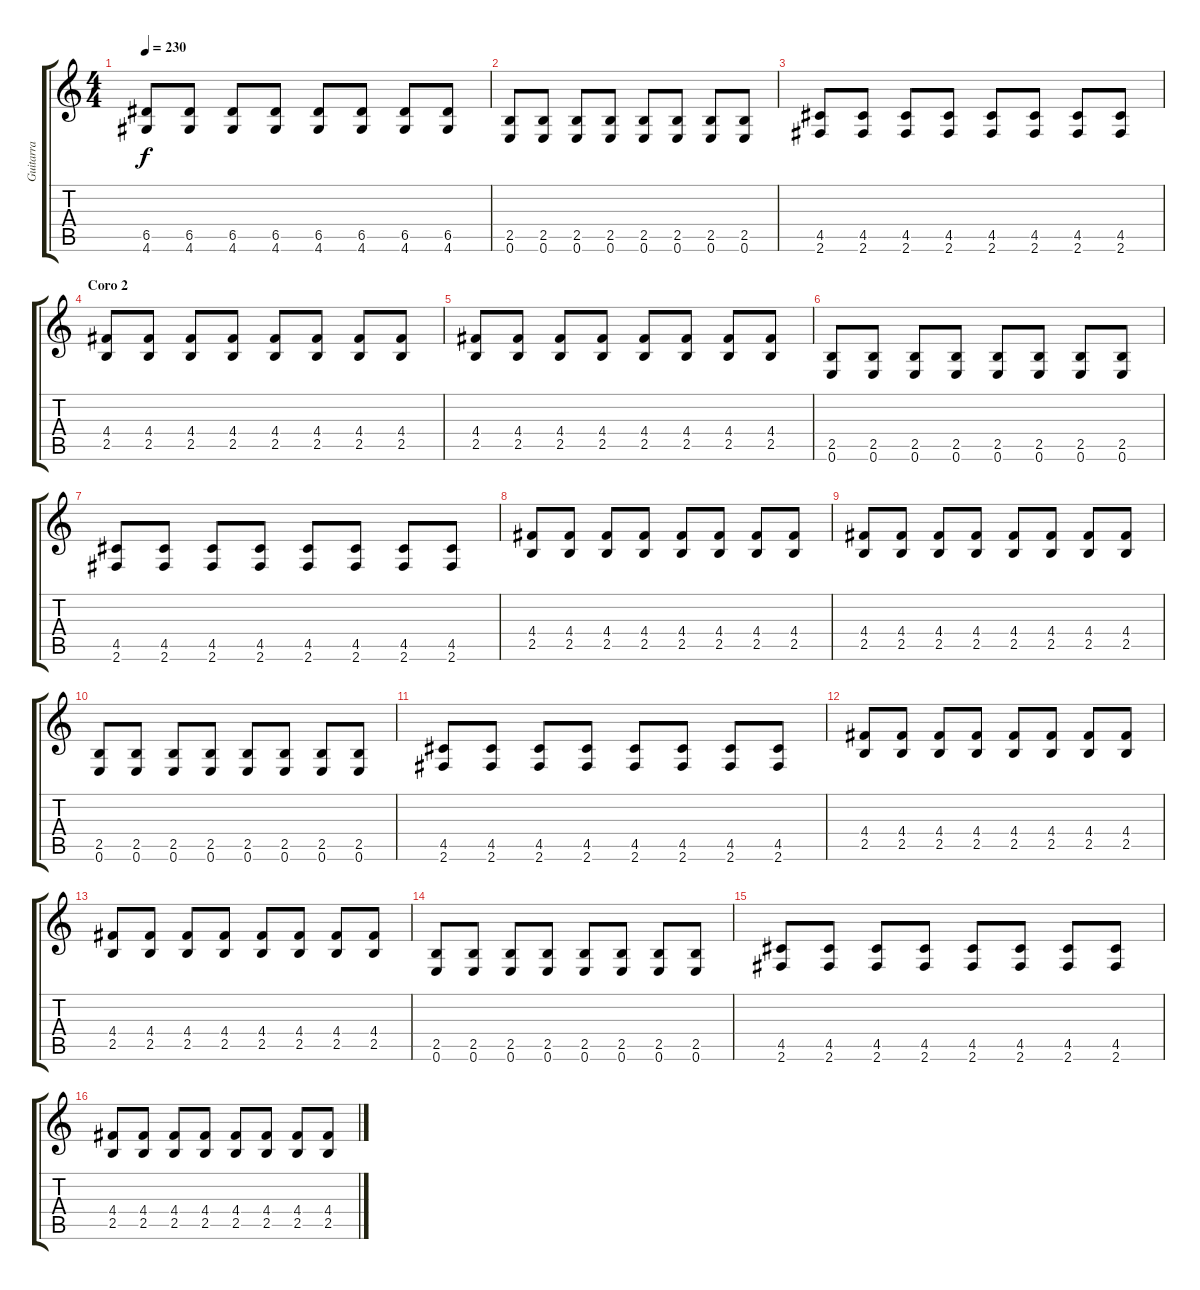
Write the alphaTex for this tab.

\track ("Guitarra" "Guitarra") {instrument overdrivenguitar}
\staff {score tabs}
\tuning (E4 B3 G3 D3 A2 E2) {hide}
\ts (4 4)
\tempo 230
\clef g2
\ks c
(6.5 4.6).8{dy f} (6.5 4.6).8 (6.5 4.6).8 (6.5 4.6).8 (6.5 4.6).8 (6.5 4.6).8 (6.5 4.6).8 (6.5 4.6).8 |
(2.5 0.6).8 (2.5 0.6).8 (2.5 0.6).8 (2.5 0.6).8 (2.5 0.6).8 (2.5 0.6).8 (2.5 0.6).8 (2.5 0.6).8 |
(4.5 2.6).8 (4.5 2.6).8 (4.5 2.6).8 (4.5 2.6).8 (4.5 2.6).8 (4.5 2.6).8 (4.5 2.6).8 (4.5 2.6).8 |
\section ("" "Coro 2")
(4.4 2.5).8 (4.4 2.5).8 (4.4 2.5).8 (4.4 2.5).8 (4.4 2.5).8 (4.4 2.5).8 (4.4 2.5).8 (4.4 2.5).8 |
(4.4 2.5).8 (4.4 2.5).8 (4.4 2.5).8 (4.4 2.5).8 (4.4 2.5).8 (4.4 2.5).8 (4.4 2.5).8 (4.4 2.5).8 |
(2.5 0.6).8 (2.5 0.6).8 (2.5 0.6).8 (2.5 0.6).8 (2.5 0.6).8 (2.5 0.6).8 (2.5 0.6).8 (2.5 0.6).8 |
(4.5 2.6).8 (4.5 2.6).8 (4.5 2.6).8 (4.5 2.6).8 (4.5 2.6).8 (4.5 2.6).8 (4.5 2.6).8 (4.5 2.6).8 |
(4.4 2.5).8 (4.4 2.5).8 (4.4 2.5).8 (4.4 2.5).8 (4.4 2.5).8 (4.4 2.5).8 (4.4 2.5).8 (4.4 2.5).8 |
(4.4 2.5).8 (4.4 2.5).8 (4.4 2.5).8 (4.4 2.5).8 (4.4 2.5).8 (4.4 2.5).8 (4.4 2.5).8 (4.4 2.5).8 |
(2.5 0.6).8 (2.5 0.6).8 (2.5 0.6).8 (2.5 0.6).8 (2.5 0.6).8 (2.5 0.6).8 (2.5 0.6).8 (2.5 0.6).8 |
(4.5 2.6).8 (4.5 2.6).8 (4.5 2.6).8 (4.5 2.6).8 (4.5 2.6).8 (4.5 2.6).8 (4.5 2.6).8 (4.5 2.6).8 |
(4.4 2.5).8 (4.4 2.5).8 (4.4 2.5).8 (4.4 2.5).8 (4.4 2.5).8 (4.4 2.5).8 (4.4 2.5).8 (4.4 2.5).8 |
(4.4 2.5).8 (4.4 2.5).8 (4.4 2.5).8 (4.4 2.5).8 (4.4 2.5).8 (4.4 2.5).8 (4.4 2.5).8 (4.4 2.5).8 |
(2.5 0.6).8 (2.5 0.6).8 (2.5 0.6).8 (2.5 0.6).8 (2.5 0.6).8 (2.5 0.6).8 (2.5 0.6).8 (2.5 0.6).8 |
(4.5 2.6).8 (4.5 2.6).8 (4.5 2.6).8 (4.5 2.6).8 (4.5 2.6).8 (4.5 2.6).8 (4.5 2.6).8 (4.5 2.6).8 |
(4.4 2.5).8 (4.4 2.5).8 (4.4 2.5).8 (4.4 2.5).8 (4.4 2.5).8 (4.4 2.5).8 (4.4 2.5).8 (4.4 2.5).8
